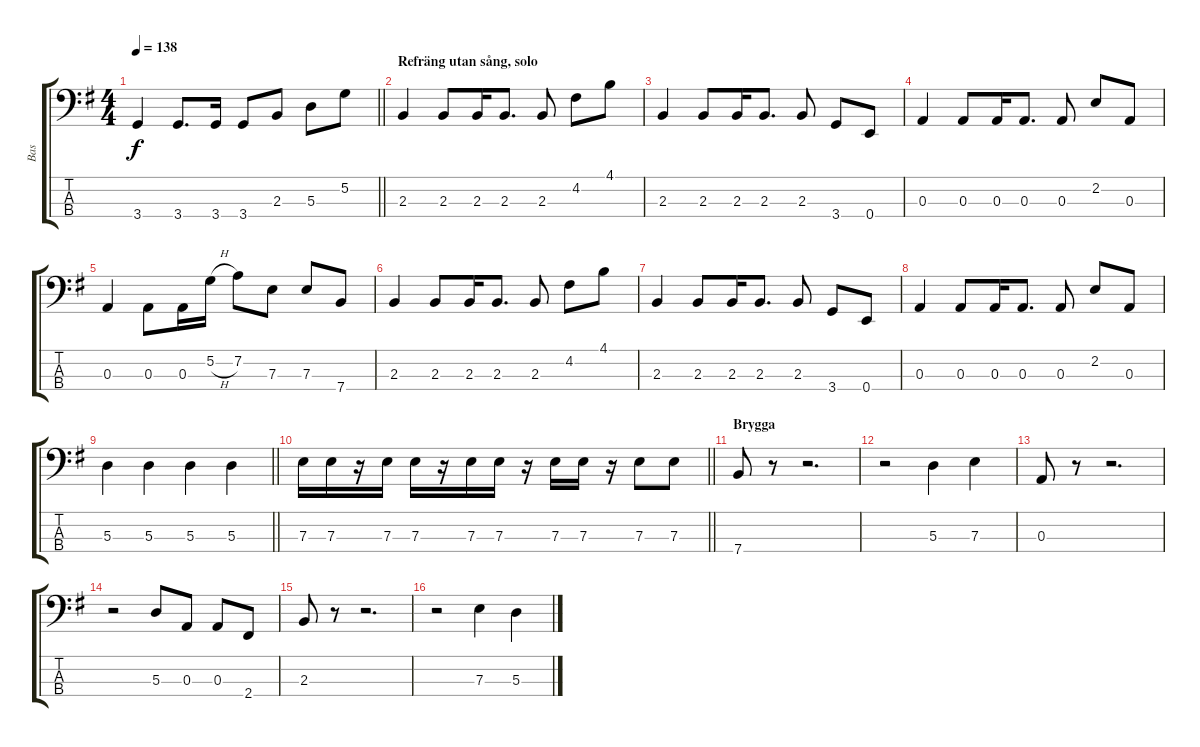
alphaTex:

\track ("Bas" "Bas") {instrument electricbassfinger}
\staff {score tabs}
\tuning (G2 D2 A1 E1) {hide}
\ts (4 4)
\tempo 138
\clef f4
\barLineRight lightlight
\ks g
3.4.4{dy f} 3.4.8{d} 3.4.16 3.4.8 2.3.8 5.3.8 5.2.8 |
\section ("" "Refräng utan sång, solo")
2.3.4 2.3.8 2.3.16 2.3.8{d} 2.3.8 4.2.8 4.1.8 |
2.3.4 2.3.8 2.3.16 2.3.8{d} 2.3.8 3.4.8 0.4.8 |
0.3.4 0.3.8 0.3.16 0.3.8{d} 0.3.8 2.2.8 0.3.8 |
0.3.4 0.3.8 0.3.16 5.2{h}.16 7.2.8 7.3.8 7.3.8 7.4.8 |
2.3.4 2.3.8 2.3.16 2.3.8{d} 2.3.8 4.2.8 4.1.8 |
2.3.4 2.3.8 2.3.16 2.3.8{d} 2.3.8 3.4.8 0.4.8 |
0.3.4 0.3.8 0.3.16 0.3.8{d} 0.3.8 2.2.8 0.3.8 |
\barLineRight lightlight
5.3.4 5.3.4 5.3.4 5.3.4 |
\barLineRight lightlight
7.3.16 7.3.16 r.16 7.3.16 7.3.16 r.16 7.3.16 7.3.16 r.16 7.3.16 7.3.16 r.16 7.3.8 7.3.8 |
\section ("" "Brygga")
7.4.8 r.8 r.2{d} |
r.2 5.3.4 7.3.4 |
0.3.8 r.8 r.2{d} |
r.2 5.3.8 0.3.8 0.3.8 2.4.8 |
2.3.8 r.8 r.2{d} |
r.2 7.3.4 5.3.4
